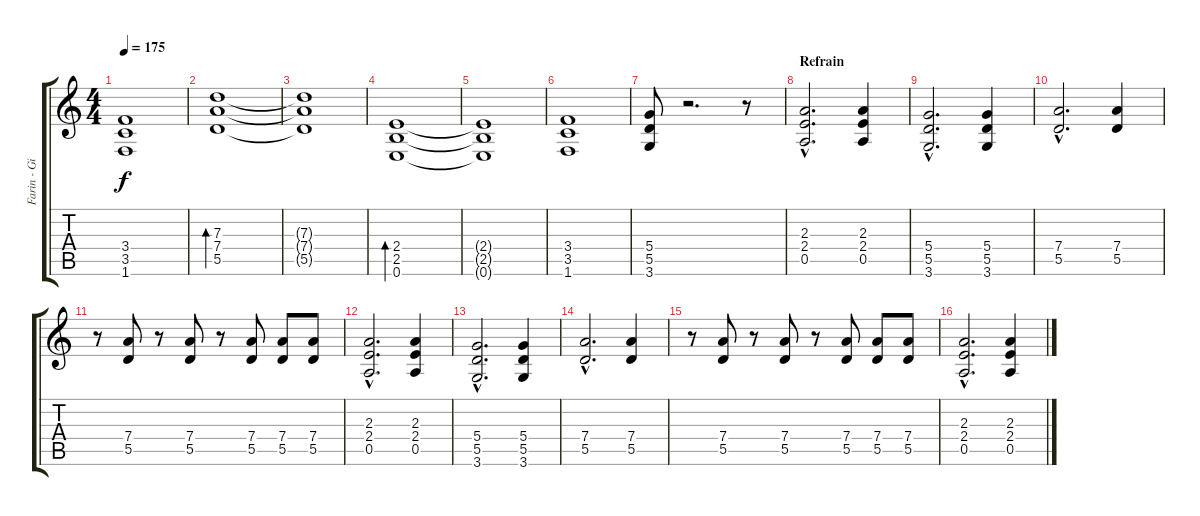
\track ("Farin - Gitarre II" "Farin - Gi") {instrument distortionguitar}
\staff {score tabs}
\tuning (E4 B3 G3 D3 A2 E2) {hide}
\ts (4 4)
\tempo 175
\clef g2
\ks c
(3.4{t} 3.5{t} 1.6{t}).1{dy f} |
(7.3 7.4 5.5).1{bd 240} |
(7.3{t} 7.4{t} 5.5{t}).1 |
(2.4 2.5 0.6).1{bd 240} |
(2.4{t} 2.5{t} 0.6{t}).1 |
(3.4 3.5 1.6).1 |
(5.4 5.5 3.6).8 r.2{d} r.8 |
\section ("" "Refrain")
(2.3{hac} 2.4{hac} 0.5{hac}).2{d} (2.3 2.4 0.5).4 |
(5.4{hac} 5.5{hac} 3.6{hac}).2{d} (5.4 5.5 3.6).4 |
(7.4{hac} 5.5{hac}).2{d} (7.4 5.5).4 |
r.8 (7.4 5.5).8 r.8 (7.4 5.5).8 r.8 (7.4 5.5).8 (7.4 5.5).8 (7.4 5.5).8 |
(2.3{hac} 2.4{hac} 0.5{hac}).2{d} (2.3 2.4 0.5).4 |
(5.4{hac} 5.5{hac} 3.6{hac}).2{d} (5.4 5.5 3.6).4 |
(7.4{hac} 5.5{hac}).2{d} (7.4 5.5).4 |
r.8 (7.4 5.5).8 r.8 (7.4 5.5).8 r.8 (7.4 5.5).8 (7.4 5.5).8 (7.4 5.5).8 |
(2.3{hac} 2.4{hac} 0.5{hac}).2{d} (2.3 2.4 0.5).4
